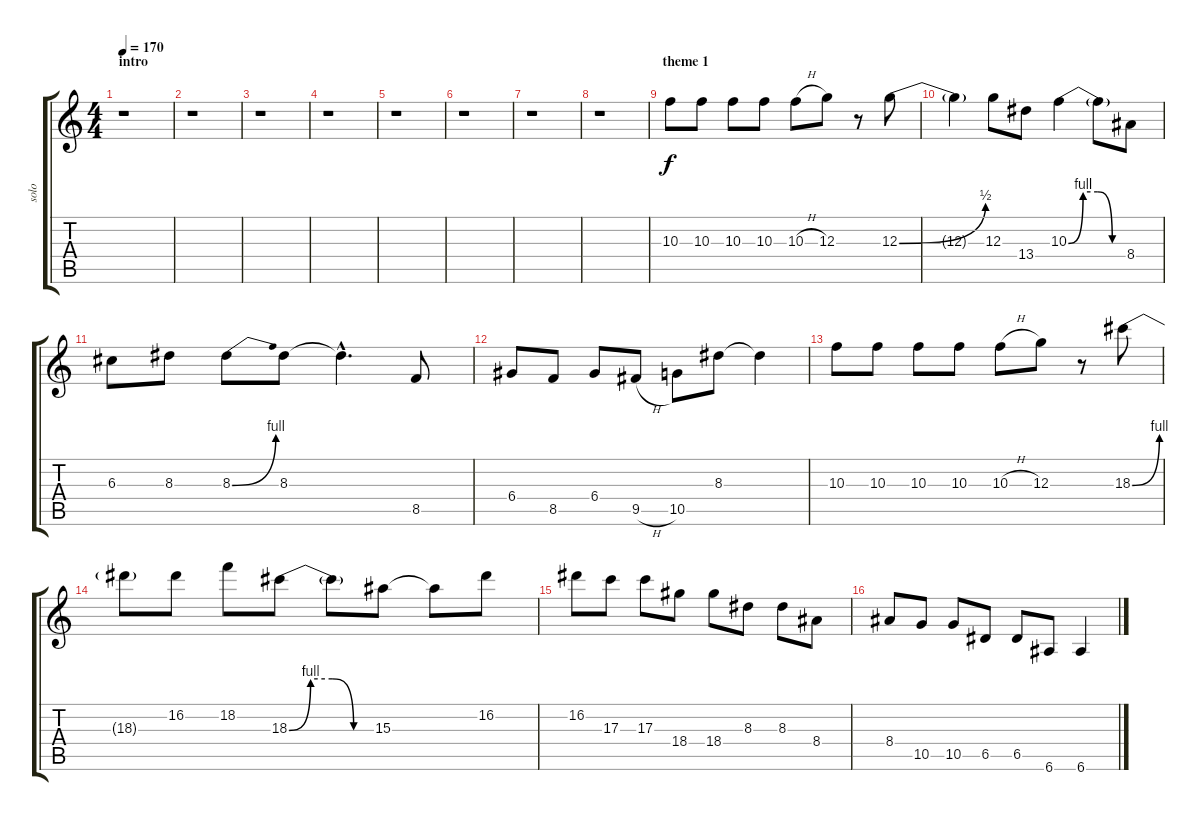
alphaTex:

\track ("solo" "solo") {instrument distortionguitar}
\staff {score tabs}
\tuning (E4 B3 G3 D3 A2 E2) {hide}
\ts (4 4)
\section ("" "intro")
\tempo 170
\clef g2
\ks c
r.1{dy f instrument distortionguitar} |
r.1 |
r.1 |
r.1 |
r.1 |
r.1 |
r.1 |
r.1 |
\section ("" "theme 1")
10.3.8 10.3.8 10.3.8 10.3.8 10.3{h}.8 12.3.8 r.8 12.3{be (bend 0 0 60 2)}.8 |
12.3{t}.4 12.3.8 13.4.8 10.3{be (custom 0 0 15 4 30 4 45 0 60 0)}.4 10.3{t}.8 8.4.8 |
6.3.8 8.3.8 8.3{be (bend 0 0 60 4)}.8 8.3.8 8.3{hac t}.4{d} 8.5.8 |
6.4.8 8.5.8 6.4.8 9.5{h}.8 10.5.8 8.3.8 8.3{t}.4 |
10.3.8 10.3.8 10.3.8 10.3.8 10.3{h}.8 12.3.8 r.8 18.3{be (bend 0 0 60 4)}.8 |
18.3{t}.8 16.2.8 18.2.8 18.3{be (custom 0 0 15 4 30 4 45 0 60 0)}.8 18.3{t}.8 15.3.8 15.3{t}.8 16.2.8 |
16.2.8 17.3.8 17.3.8 18.4.8 18.4.8 8.3.8 8.3.8 8.4.8 |
8.4.8 10.5.8 10.5.8 6.5.8 6.5.8 6.6.8 6.6.4
